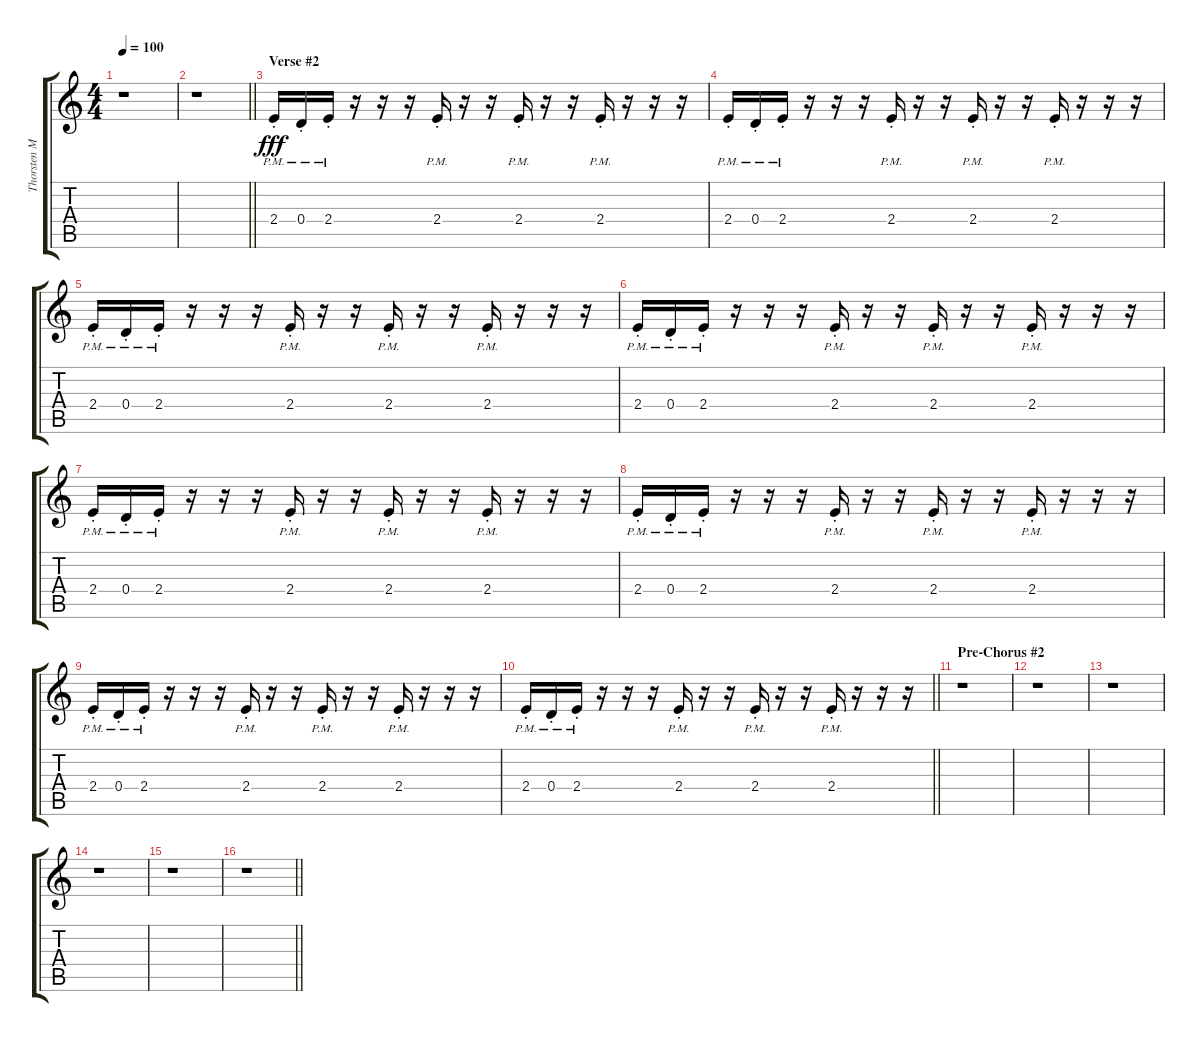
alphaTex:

\track ("Thorsten Mewes" "Thorsten M") {instrument electricguitarclean}
\staff {score tabs}
\tuning (E4 B3 G3 D3 A2 E2) {hide}
\ts (4 4)
\tempo 100
\clef g2
\ks c
r.1{dy f} |
\barLineRight lightlight
r.1 |
\section ("" "Verse #2")
2.4{pm st}.16{dy fff volume 16 instrument electricguitarclean} 0.4{pm st}.16 2.4{pm st}.16 r.16 r.16 r.16 2.4{pm st}.16 r.16 r.16 2.4{pm st}.16 r.16 r.16 2.4{pm st}.16 r.16 r.16 r.16 |
2.4{pm st}.16 0.4{pm st}.16 2.4{pm st}.16 r.16 r.16 r.16 2.4{pm st}.16 r.16 r.16 2.4{pm st}.16 r.16 r.16 2.4{pm st}.16 r.16 r.16 r.16 |
2.4{pm st}.16 0.4{pm st}.16 2.4{pm st}.16 r.16 r.16 r.16 2.4{pm st}.16 r.16 r.16 2.4{pm st}.16 r.16 r.16 2.4{pm st}.16 r.16 r.16 r.16 |
2.4{pm st}.16 0.4{pm st}.16 2.4{pm st}.16 r.16 r.16 r.16 2.4{pm st}.16 r.16 r.16 2.4{pm st}.16 r.16 r.16 2.4{pm st}.16 r.16 r.16 r.16 |
2.4{pm st}.16 0.4{pm st}.16 2.4{pm st}.16 r.16 r.16 r.16 2.4{pm st}.16 r.16 r.16 2.4{pm st}.16 r.16 r.16 2.4{pm st}.16 r.16 r.16 r.16 |
2.4{pm st}.16 0.4{pm st}.16 2.4{pm st}.16 r.16 r.16 r.16 2.4{pm st}.16 r.16 r.16 2.4{pm st}.16 r.16 r.16 2.4{pm st}.16 r.16 r.16 r.16 |
2.4{pm st}.16 0.4{pm st}.16 2.4{pm st}.16 r.16 r.16 r.16 2.4{pm st}.16 r.16 r.16 2.4{pm st}.16 r.16 r.16 2.4{pm st}.16 r.16 r.16 r.16 |
\barLineRight lightlight
2.4{pm st}.16 0.4{pm st}.16 2.4{pm st}.16 r.16 r.16 r.16 2.4{pm st}.16 r.16 r.16 2.4{pm st}.16 r.16 r.16 2.4{pm st}.16 r.16 r.16 r.16 |
\section ("" "Pre-Chorus #2")
r.1 |
r.1 |
r.1 |
r.1 |
r.1 |
\barLineRight lightlight
r.1
